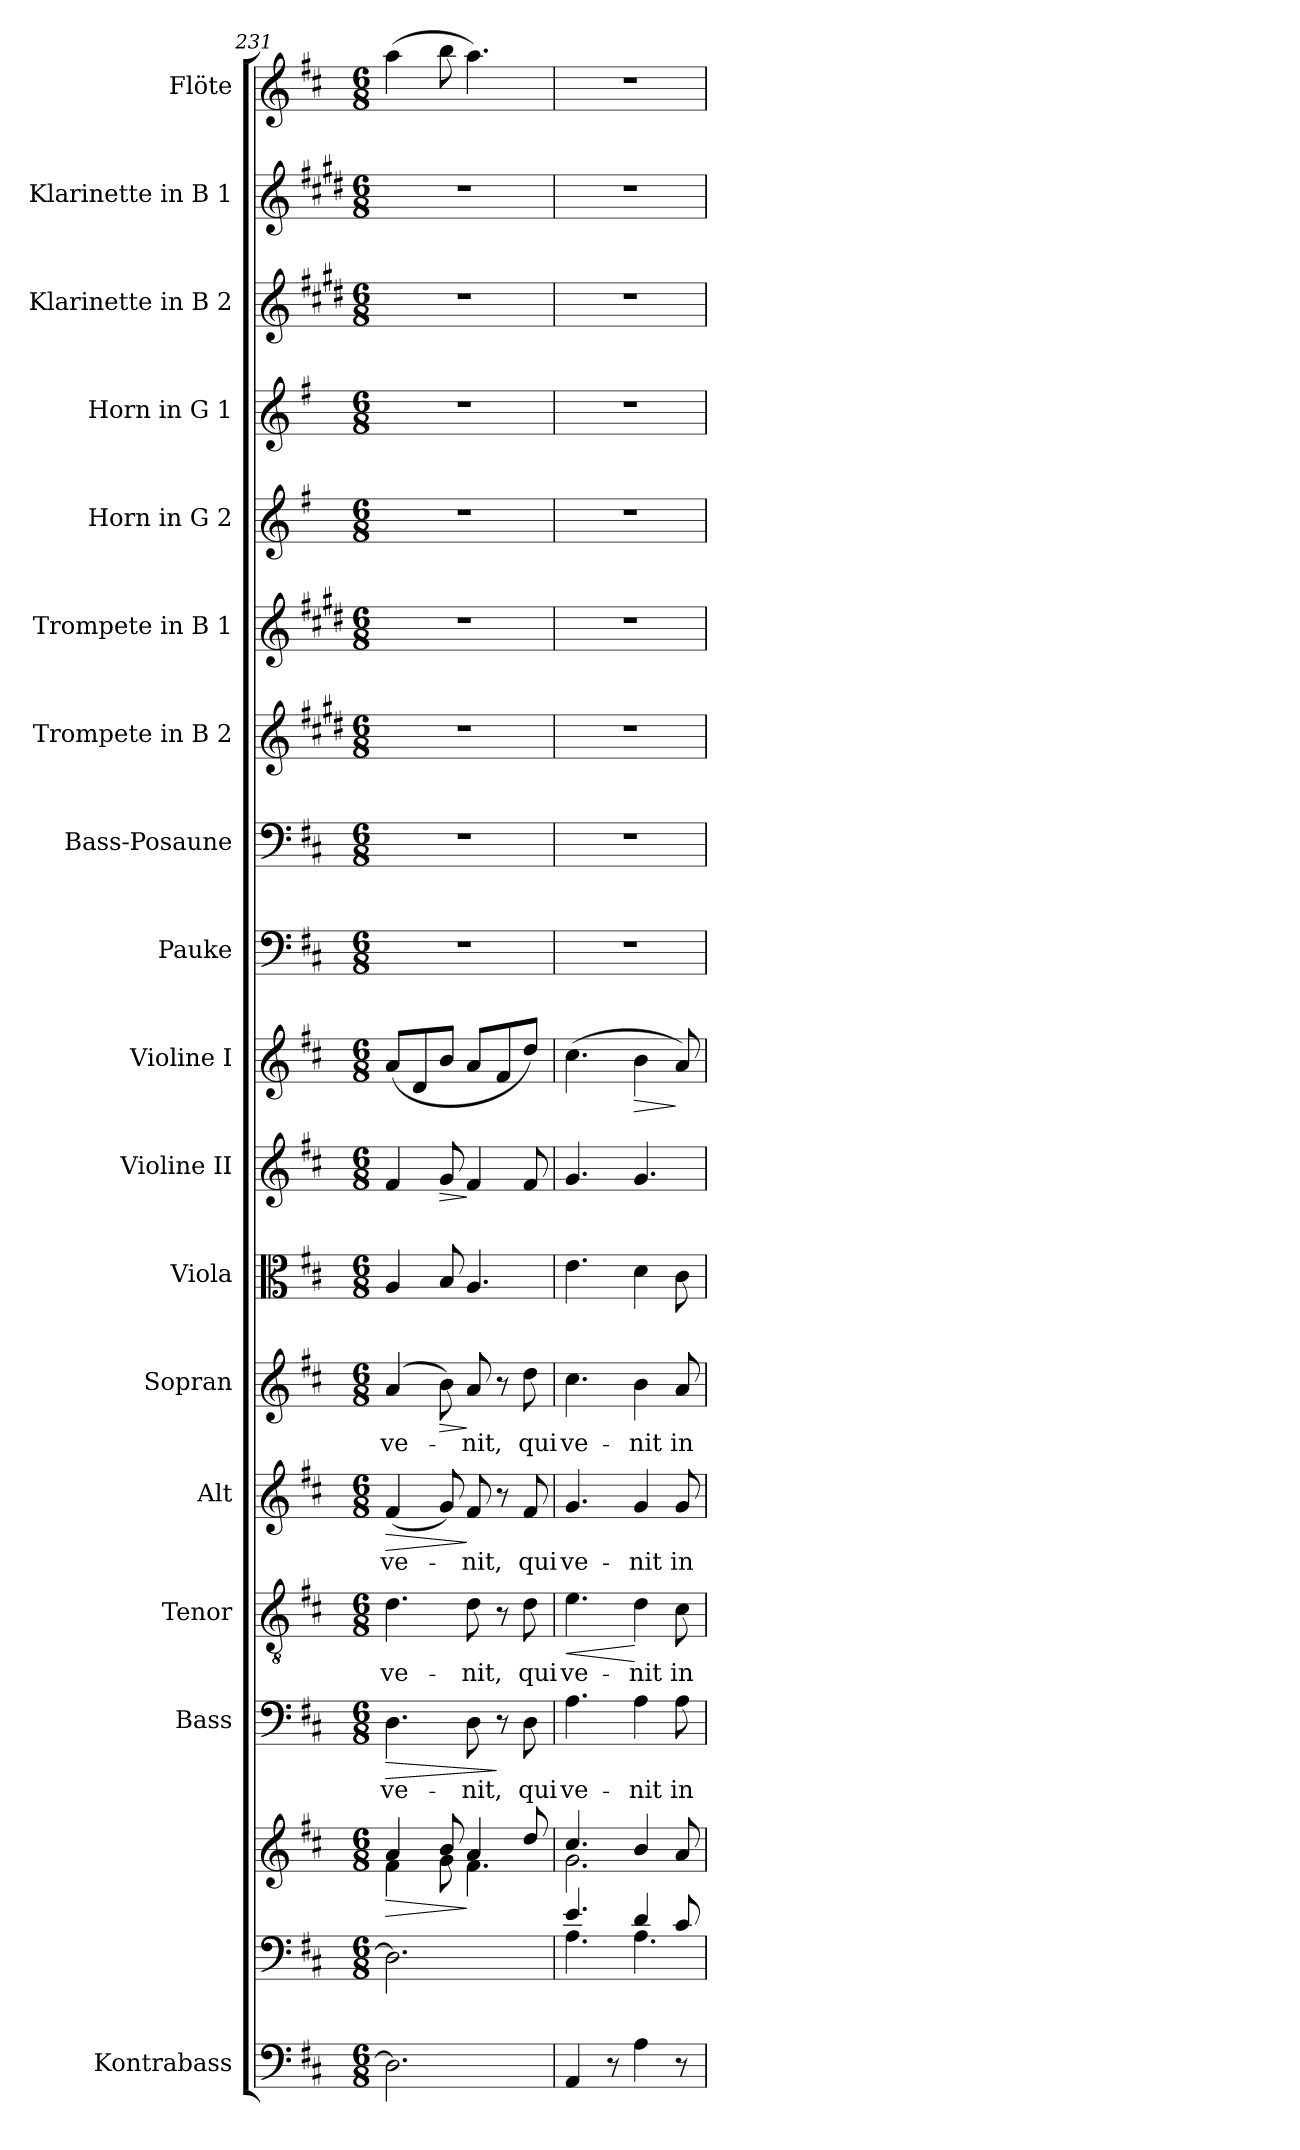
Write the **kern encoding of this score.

**kern	**kern	**kern	**dynam	**kern	**text	**dynam	**kern	**text	**dynam	**kern	**text	**dynam	**kern	**text	**dynam	**kern	**kern	**dynam	**kern	**dynam	**kern	**kern	**kern	**kern	**kern	**kern	**kern	**kern	**kern
*part18	*part17	*part17	*part17	*part16	*part16	*part16	*part15	*part15	*part15	*part14	*part14	*part14	*part13	*part13	*part13	*part12	*part11	*part11	*part10	*part10	*part9	*part8	*part7	*part6	*part5	*part4	*part3	*part2	*part1
*staff19	*staff18	*staff17	*staff17/18	*staff16	*staff16	*staff16	*staff15	*staff15	*staff15	*staff14	*staff14	*staff14	*staff13	*staff13	*staff13	*staff12	*staff11	*staff11	*staff10	*staff10	*staff9	*staff8	*staff7	*staff6	*staff5	*staff4	*staff3	*staff2	*staff1
*I"Kontrabass	*	*	*	*I"Bass	*	*	*I"Tenor	*	*	*I"Alt	*	*	*I"Sopran	*	*	*I"Viola	*I"Violine II	*	*I"Violine I	*	*I"Pauke	*I"Bass-Posaune	*I"Trompete in B 2	*I"Trompete in B 1	*I"Horn in G 2	*I"Horn in G 1	*I"Klarinette in B 2	*I"Klarinette in B 1	*I"Flöte
*I'Kb.	*	*	*	*I'B	*	*	*I'T	*	*	*I'A	*	*	*I'S	*	*	*I'Vla.	*I'Vl. II	*	*I'Vl. I	*	*I'Pk.	*I'B. Pos.	*	*	*I'Hrn. 2	*I'Hrn. 1	*	*	*I'Fl.
*clefF4	*clefF4	*clefG2	*	*clefF4	*	*	*clefGv2	*	*	*clefG2	*	*	*clefG2	*	*	*clefC3	*clefG2	*	*clefG2	*	*clefF4	*clefF4	*clefG2	*clefG2	*clefG2	*clefG2	*clefG2	*clefG2	*clefG2
*ITrd7c12	*	*	*	*	*	*	*	*	*	*	*	*	*	*	*	*	*	*	*	*	*	*	*ITrd1c2	*ITrd1c2	*ITrd3c5	*ITrd3c5	*ITrd1c2	*ITrd1c2	*
*k[f#c#]	*k[f#c#]	*k[f#c#]	*	*k[f#c#]	*	*	*k[f#c#]	*	*	*k[f#c#]	*	*	*k[f#c#]	*	*	*k[f#c#]	*k[f#c#]	*	*k[f#c#]	*	*k[f#c#]	*k[f#c#]	*k[f#c#]	*k[f#c#]	*k[f#c#]	*k[f#c#]	*k[f#c#]	*k[f#c#]	*k[f#c#]
*D:	*D:	*D:	*	*D:	*	*	*D:	*	*	*D:	*	*	*D:	*	*	*D:	*D:	*	*D:	*	*D:	*D:	*D:	*D:	*D:	*D:	*D:	*D:	*D:
*M6/8	*M6/8	*M6/8	*	*M6/8	*	*	*M6/8	*	*	*M6/8	*	*	*M6/8	*	*	*M6/8	*M6/8	*	*M6/8	*	*M6/8	*M6/8	*M6/8	*M6/8	*M6/8	*M6/8	*M6/8	*M6/8	*M6/8
=231	=231	=231	=231	=231	=231	=231	=231	=231	=231	=231	=231	=231	=231	=231	=231	=231	=231	=231	=231	=231	=231	=231	=231	=231	=231	=231	=231	=231	=231
!	!	!	!LO:HP:b	!	!LO:LY:b	!LO:HP:b	!	!LO:LY:b	!	!	!LO:LY:b	!LO:HP:b	!	!LO:LY:b	!	!	!	!	!	!	!	!	!	!	!	!	!	!	!
*	*	*^	*	*	*	*	*	*	*	*	*	*	*	*	*	*	*	*	*	*	*	*	*	*	*	*	*	*	*
2.DD\]	2.D\]	4a/	4f#\	>	4.D\	ve-	>	4.d\	ve-	.	(<4f#/	ve-	>	(4a/	ve-	.	4A/	4f#/	.	(<8a/L	.	2.r	2.r	2.r	2.r	2.r	2.r	2.r	2.r	(>4aa\
.	.	.	.	.	.	.	.	.	.	.	.	.	.	.	.	.	.	.	.	8d/	.	.	.	.	.	.	.	.	.	.
!	!	!	!	!	!	!	!	!	!	!	!	!	!	!	!	!LO:HP:b	!	!	!LO:HP:b	!	!	!	!	!	!	!	!	!	!	!
.	.	8b/	8g\	.	.	.	.	.	.	.	8g/)	.	.	8b\)	.	>	8B/	8g/	>	8b/J	.	.	.	.	.	.	.	.	.	8bb\
!	!	!	!	!	!	!LO:LY:b	!	!	!LO:LY:b	!	!	!LO:LY:b	!	!	!LO:LY:b	!	!	!	!	!	!	!	!	!	!	!	!	!	!	!
.	.	4a/	4.f#\	]	8D\	-nit,	.	8d\	-nit,	.	8f#/	-nit,	]	8a/	-nit,	]	4.A/	4f#/	]	8a/L	.	.	.	.	.	.	.	.	.	4.aa\)
.	.	.	.	.	8r	.	]	8r	.	.	8r	.	.	8r	.	.	.	.	.	8f#/	.	.	.	.	.	.	.	.	.	.
!	!	!	!	!	!	!LO:LY:b	!	!	!LO:LY:b	!	!	!LO:LY:b	!	!	!LO:LY:b	!	!	!	!	!	!	!	!	!	!	!	!	!	!	!
.	.	8dd/	.	.	8D\	qui	.	8d\	qui	.	8f#/	qui	.	8dd\	qui	.	.	8f#/	.	8dd/J)	.	.	.	.	.	.	.	.	.	.
=232	=232	=232	=232	=232	=232	=232	=232	=232	=232	=232	=232	=232	=232	=232	=232	=232	=232	=232	=232	=232	=232	=232	=232	=232	=232	=232	=232	=232	=232	=232
*	*^	*	*	*	*	*	*	*	*	*	*	*	*	*	*	*	*	*	*	*	*	*	*	*	*	*	*	*	*	*
!	!	!	!	!	!	!	!LO:LY:b	!	!	!LO:LY:b	!LO:HP:b	!	!LO:LY:b	!	!	!LO:LY:b	!	!	!	!	!	!	!	!	!	!	!	!	!	!	!
4AAA/	4.e/	4.A\	4.cc#/	2.g\	.	4.A\	ve-	.	4.e\	ve-	<	4.g/	ve-	.	4.cc#\	ve-	.	4.e\	4.g/	.	(>4.cc#\	.	2.r	2.r	2.r	2.r	2.r	2.r	2.r	2.r	2.r
8r	.	.	.	.	.	.	.	.	.	.	.	.	.	.	.	.	.	.	.	.	.	.	.	.	.	.	.	.	.	.	.
!	!	!	!	!	!	!	!LO:LY:b	!	!	!LO:LY:b	!	!	!LO:LY:b	!	!	!LO:LY:b	!	!	!	!	!	!LO:HP:b	!	!	!	!	!	!	!	!	!
4AA\	4d/	4.A\	4b/	.	.	4A\	-nit	.	4d\	-nit	[	4g/	-nit	.	4b\	-nit	.	4d\	4.g/	.	4b\	>	.	.	.	.	.	.	.	.	.
!	!	!	!	!	!	!	!LO:LY:b	!	!	!LO:LY:b	!	!	!LO:LY:b	!	!	!LO:LY:b	!	!	!	!	!	!	!	!	!	!	!	!	!	!	!
8r	8c#/	.	8a/	.	.	8A\	in	.	8c#\	in	.	8g/	in	.	8a/	in	.	8c#\	.	.	8a/)	]	.	.	.	.	.	.	.	.	.
*	*v	*v	*	*	*	*	*	*	*	*	*	*	*	*	*	*	*	*	*	*	*	*	*	*	*	*	*	*	*	*	*
*	*	*v	*v	*	*	*	*	*	*	*	*	*	*	*	*	*	*	*	*	*	*	*	*	*	*	*	*	*	*	*
=	=	=	=	=	=	=	=	=	=	=	=	=	=	=	=	=	=	=	=	=	=	=	=	=	=	=	=	=	=
*-	*-	*-	*-	*-	*-	*-	*-	*-	*-	*-	*-	*-	*-	*-	*-	*-	*-	*-	*-	*-	*-	*-	*-	*-	*-	*-	*-	*-	*-
